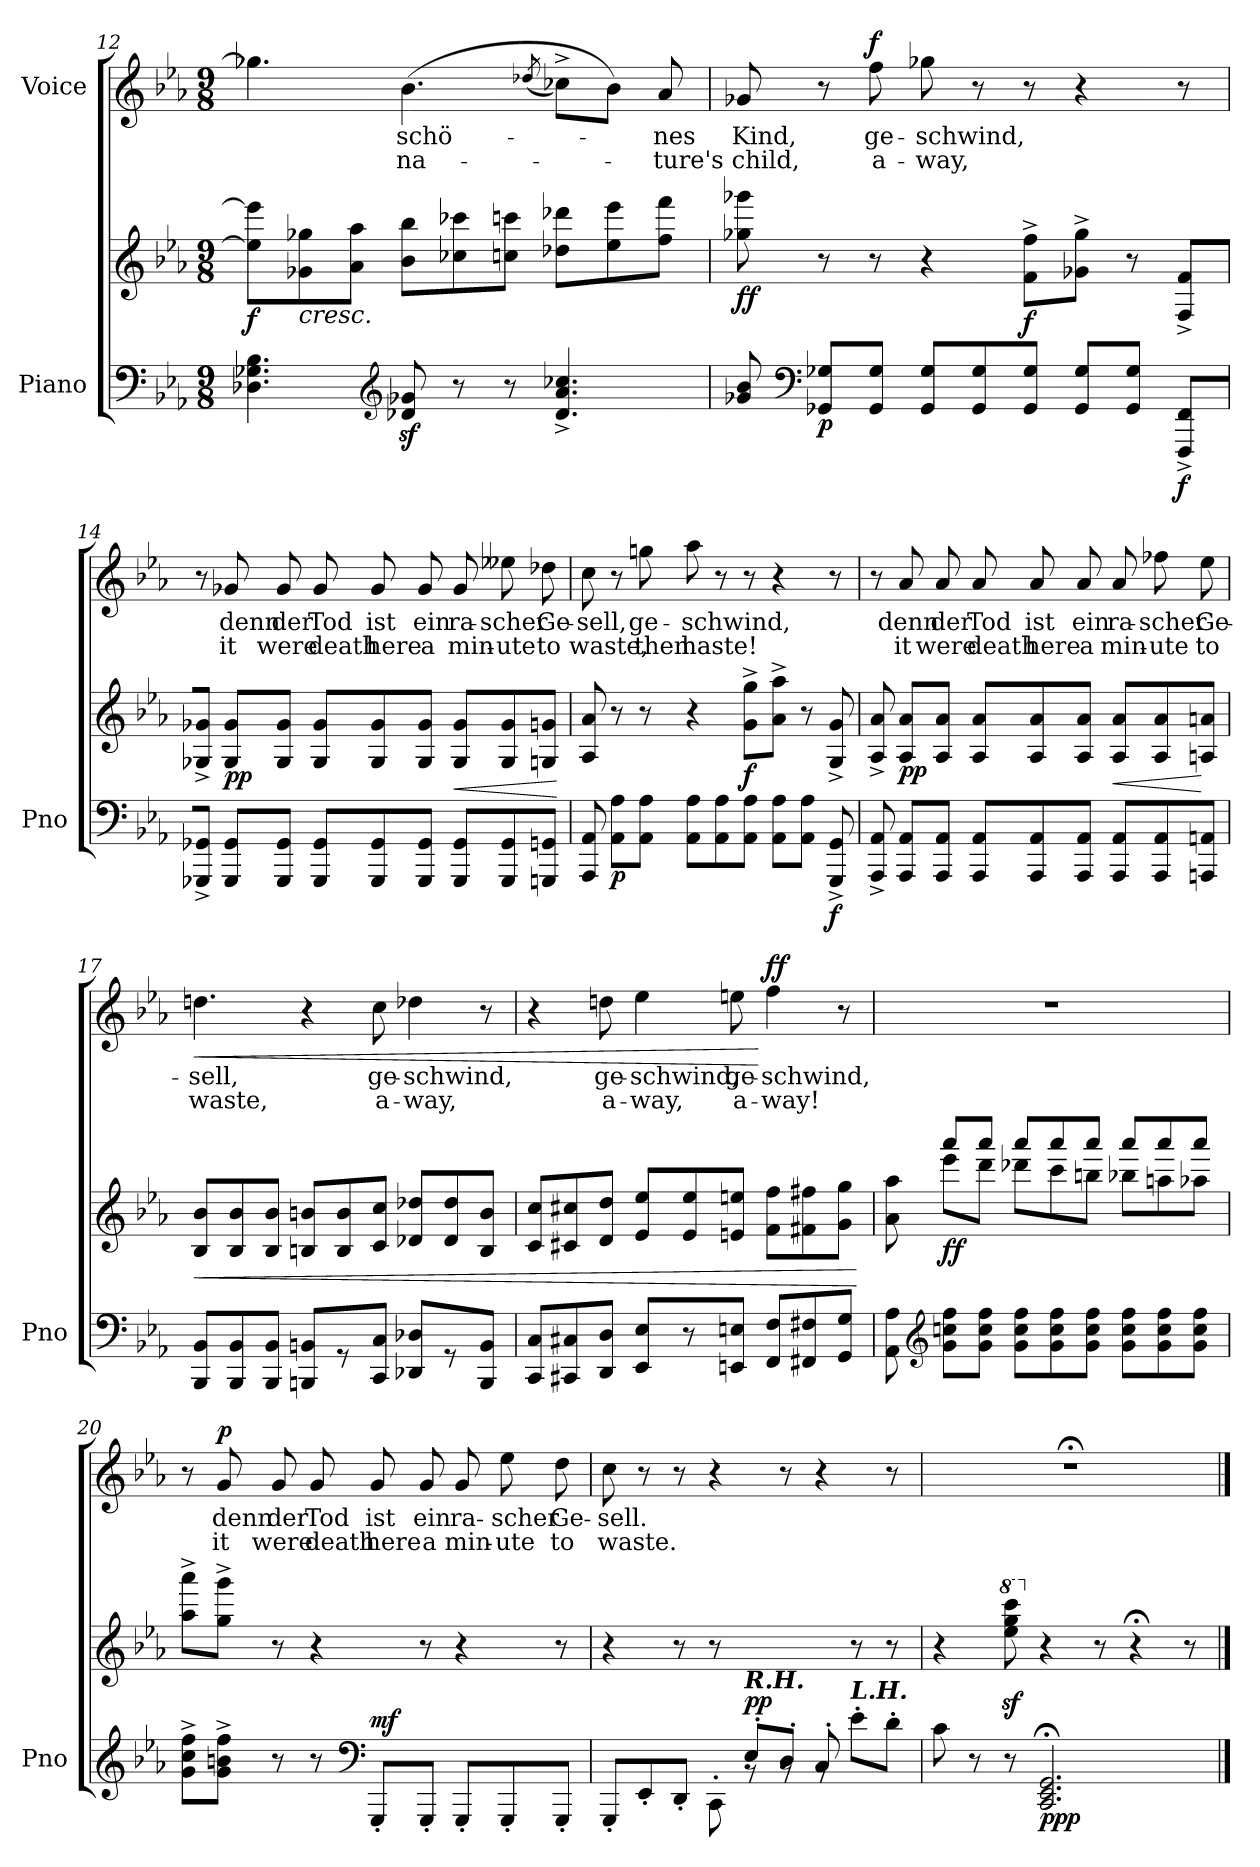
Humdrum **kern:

**kern	**kern	**dynam	**kern	**text	**text	**dynam
*part2	*part2	*part2	*part1	*part1	*part1	*part1
*staff3	*staff2	*staff2/3	*staff1	*staff1	*staff1	*staff1
*I"Piano	*	*	*I"Voice	*	*	*
*I'Pno	*	*	*	*	*	*
!!LO:PB:g=z
*clefF4	*clefG2	*	*clefG2	*	*	*
*k[b-e-a-]	*k[b-e-a-]	*	*k[b-e-a-]	*	*	*
*M9/8	*M9/8	*	*M9/8	*	*	*
=12	=12	=12	=12	=12	=12	=12
!	!	!LO:DY:b	!	!	!	!
4.D-X\ 4.G-X\ 4.B-\	8ee-\] 8eee-\]L	f	4.gg-X\]	.	.	.
!	!	!LO:HP:b	!	!	!	!
.	8g-X\ 8gg-X\	<	.	.	.	.
.	8a-\ 8aa-\J	.	.	.	.	.
*clefG2	*	*	*	*	*	*
!	!	!	!	!LO:LY:b	!LO:LY:b	!
8d-X/z< 8g-X/z<	8b-\ 8bb-\L	.	(4.b-\	-schö-	na-	.
8r	8cc-X\ 8ccc-X\	.	.	.	.	.
8r	8ccn\ 8cccn\J	.	.	.	.	.
.	.	.	(8qdd-X/	.	.	.
4.d-/^ 4.a-/^ 4.cc-X/^	8dd-X\ 8ddd-X\L	.	8cc-X^\L)	.	.	.
.	8ee-\ 8eee-\	.	8b-\J)	.	.	.
!	!	!	!	!LO:LY:b	!LO:LY:b	!
.	8ff\ 8fff\J	.	8a-/	-nes	-ture's	.
=13	=13	=13	=13	=13	=13	=13
!	!	!LO:DY:b	!	!LO:LY:b	!LO:LY:b	!
8g-X/ 8b-/	8gg-X\ 8ggg-X\	ff	8g-X/	Kind,	child,	.
*clefF4	*	*	*	*	*	*
!	!	!LO:DY:n=1:b=2	!	!	!	!
8GG-X/ 8G-X/L	8r	[ p	8r	.	.	.
!	!	!	!	!LO:LY:b	!LO:LY:b	!LO:DY:a
8GG-/ 8G-/J	8r	.	8ff\	ge-	a-	f
!	!	!	!	!LO:LY:b	!LO:LY:b	!
8GG-/ 8G-/L	4r	.	8gg-X\	-schwind,	-way,	.
8GG-/ 8G-/	.	.	8r	.	.	.
!	!	!LO:DY:n=2:b	!	!	!	!
8GG-/ 8G-/J	8f\^ 8ff\^L	f	8r	.	.	.
8GG-/ 8G-/L	8g-X\^ 8gg-\^J	.	4r	.	.	.
8GG-/ 8G-/J	8r	.	.	.	.	.
!	!	!LO:DY:n=3:b=2	!	!	!	!
8FFF/^ 8FF/^L	8F/^ 8f/^L	f	8r	.	.	.
=14	=14	=14	=14	=14	=14	=14
8GGG-X/^ 8GG-X/^J	8G-X/^ 8g-X/^J	.	8r	.	.	.
!	!	!LO:DY:b	!	!LO:LY:b	!LO:LY:b	!
8GGG-/ 8GG-/L	8G-/ 8g-/L	pp	8g-X/	denn	it	.
!	!	!	!	!LO:LY:b	!LO:LY:b	!
8GGG-/ 8GG-/J	8G-/ 8g-/J	.	8g-/	der	were	.
!	!	!	!	!LO:LY:b	!LO:LY:b	!
8GGG-/ 8GG-/L	8G-/ 8g-/L	.	8g-/	Tod	death	.
!	!	!	!	!LO:LY:b	!LO:LY:b	!
8GGG-/ 8GG-/	8G-/ 8g-/	.	8g-/	ist	here	.
!	!	!	!	!LO:LY:b	!LO:LY:b	!
8GGG-/ 8GG-/J	8G-/ 8g-/J	.	8g-/	ein	a	.
!	!	!LO:HP:b	!	!LO:LY:b	!LO:LY:b	!
8GGG-/ 8GG-/L	8G-/ 8g-/L	<	8g-/	ra-	min-	.
!	!	!	!	!LO:LY:b	!LO:LY:b	!
8GGG-/ 8GG-/	8G-/ 8g-/	.	8ee--X\	-scher	-ute	.
!	!	!	!	!LO:LY:b	!LO:LY:b	!
8GGGn/ 8GGn/J	8Gn/ 8gn/J	.	8dd-X\	Ge-	to	.
.	.	[	.	.	.	.
!!LO:LB:g=z
=15	=15	=15	=15	=15	=15	=15
!	!	!	!	!LO:LY:b	!LO:LY:b	!
8AAA-/ 8AA-/	8A-/ 8a-/	.	8cc\	-sell,	waste,	.
!	!	!LO:DY:b=2	!	!	!	!
8AA-\ 8A-\L	8r	p	8r	.	.	.
!	!	!	!	!LO:LY:b	!LO:LY:b	!
8AA-\ 8A-\J	8r	.	8ggn\	ge-	then	.
!	!	!	!	!LO:LY:b	!LO:LY:b	!
8AA-\ 8A-\L	4r	.	8aa-\	-schwind,	haste!	.
8AA-\ 8A-\	.	.	8r	.	.	.
!	!	!LO:DY:b	!	!	!	!
8AA-\ 8A-\J	8g\^ 8gg\^L	f	8r	.	.	.
8AA-\ 8A-\L	8a-\^ 8aa-\^J	.	4r	.	.	.
8AA-\ 8A-\J	8r	.	.	.	.	.
!	!	!LO:DY:b=2	!	!	!	!
8GGG/^ 8GG/^	8G/^ 8g/^	f	8r	.	.	.
=16	=16	=16	=16	=16	=16	=16
8AAA-/^ 8AA-/^	8A-/^ 8a-/^	.	8r	.	.	.
!	!	!LO:DY:b	!	!LO:LY:b	!LO:LY:b	!
8AAA-/ 8AA-/L	8A-/ 8a-/L	pp	8a-/	denn	it	.
!	!	!	!	!LO:LY:b	!LO:LY:b	!
8AAA-/ 8AA-/J	8A-/ 8a-/J	.	8a-/	der	were	.
!	!	!	!	!LO:LY:b	!LO:LY:b	!
8AAA-/ 8AA-/L	8A-/ 8a-/L	.	8a-/	Tod	death	.
!	!	!	!	!LO:LY:b	!LO:LY:b	!
8AAA-/ 8AA-/	8A-/ 8a-/	.	8a-/	ist	here	.
!	!	!	!	!LO:LY:b	!LO:LY:b	!
8AAA-/ 8AA-/J	8A-/ 8a-/J	.	8a-/	ein	a	.
!	!	!LO:HP:b	!	!LO:LY:b	!LO:LY:b	!
8AAA-/ 8AA-/L	8A-/ 8a-/L	<	8a-/	ra-	min-	.
!	!	!	!	!LO:LY:b	!LO:LY:b	!
8AAA-/ 8AA-/	8A-/ 8a-/	.	8ff-X\	-scher	-ute	.
!	!	!	!	!LO:LY:b	!LO:LY:b	!
8AAAn/ 8AAn/J	8An/ 8an/J	[	8ee-\	Ge-	to	.
!!LO:LB:g=z
=17	=17	=17	=17	=17	=17	=17
!	!	!LO:HP:b	!	!LO:LY:b	!LO:LY:b	!LO:HP:b
8BBB-/ 8BB-/L	8B-/ 8b-/L	<	4.ddn\	-sell,	waste,	<
8BBB-/ 8BB-/	8B-/ 8b-/	.	.	.	.	.
8BBB-/ 8BB-/J	8B-/ 8b-/J	.	.	.	.	.
8BBBn/ 8BBn/L	8Bn/ 8bn/L	.	4r	.	.	.
8r	8B/ 8b/	.	.	.	.	.
!	!	!	!	!LO:LY:b	!LO:LY:b	!
8CC/ 8C/J	8c/ 8cc/J	.	8cc\	ge-	a-	.
!	!	!	!	!LO:LY:b	!LO:LY:b	!
8DD-X/ 8D-X/L	8d-X/ 8dd-X/L	.	4dd-X\	-schwind,	-way,	.
8r	8d-/ 8dd-/	.	.	.	.	.
8BBB/ 8BB/J	8B/ 8b/J	.	8r	.	.	.
=18	=18	=18	=18	=18	=18	=18
8CC/ 8C/L	8c/ 8cc/L	.	4r	.	.	.
8CC#X/ 8C#X/	8c#X/ 8cc#X/	.	.	.	.	.
!	!	!	!	!LO:LY:b	!LO:LY:b	!
8DD/ 8D/J	8d/ 8dd/J	.	8ddn\	ge-	a-	.
!	!	!	!	!LO:LY:b	!LO:LY:b	!
8EE-/ 8E-/L	8e-/ 8ee-/L	.	4ee-\	-schwind,	-way,	.
8r	8e-/ 8ee-/	.	.	.	.	.
!	!	!	!	!LO:LY:b	!LO:LY:b	!
8EEn/ 8En/J	8en/ 8een/J	.	8een\	ge-	a-	.
!	!	!	!	!LO:LY:b	!LO:LY:b	!LO:DY:n=1:a
8FF/ 8F/L	8f\ 8ff\L	.	4ff\	-schwind,	-way!	[ ff
8FF#X/ 8F#X/	8f#X\ 8ff#X\	.	.	.	.	.
8GG/ 8G/J	8g\ 8gg\J	.	8r	.	.	.
.	.	[	.	.	.	.
=19	=19	=19	=19	=19	=19	=19
*	*^	*	*	*	*	*
8AA-\ 8A-\	8raayy	8a-\ 8aa-\	.	8%9r	.	.	.
*clefG2	*	*	*	*	*	*	*
!	!	!	!LO:DY:b	!	!	!	!
8g\ 8ccn\ 8ff\L	8aaa-/L	8eee-\L	ff	.	.	.	.
8g\ 8cc\ 8ff\J	8aaa-/J	8ddd\J	.	.	.	.	.
8g\ 8cc\ 8ff\L	8aaa-/L	8ddd-X\L	.	.	.	.	.
8g\ 8cc\ 8ff\	8aaa-/	8ccc\	.	.	.	.	.
8g\ 8cc\ 8ff\J	8aaa-/J	8bbn\J	.	.	.	.	.
8g\ 8cc\ 8ff\L	8aaa-/L	8bb-X\L	.	.	.	.	.
8g\ 8cc\ 8ff\	8aaa-/	8aan\	.	.	.	.	.
8g\ 8cc\ 8ff\J	8aaa-/J	8aa-X\J	.	.	.	.	.
*	*v	*v	*	*	*	*	*
!!LO:LB:g=z
=20	=20	=20	=20	=20	=20	=20
8g\^ 8cc\^ 8ff\^L	8aa-\^ 8aaa-\^L	.	8r	.	.	.
!	!	!	!	!LO:LY:b	!LO:LY:b	!LO:DY:a
8g\^ 8bn\^ 8ff\^J	8gg\^ 8ggg\^J	.	8g/	denn	it	p
!	!	!	!	!LO:LY:b	!LO:LY:b	!
8r	8r	.	8g/	der	were	.
!	!	!	!	!LO:LY:b	!LO:LY:b	!
8r	4r	.	8g/	Tod	death	.
*clefF4	*	*	*	*	*	*
!	!	!LO:DY:a=2	!	!LO:LY:b	!LO:LY:b	!
8GGG'/L	.	mf	8g/	ist	here	.
!	!	!	!	!LO:LY:b	!LO:LY:b	!
8GGG'/J	8r	.	8g/	ein	a	.
!	!	!	!	!LO:LY:b	!LO:LY:b	!
8GGG'/L	4r	.	8g/	ra-	min-	.
!	!	!	!	!LO:LY:b	!LO:LY:b	!
8GGG'/	.	.	8ee-\	-scher	-ute	.
!	!	!	!	!LO:LY:b	!LO:LY:b	!
8GGG'/J	8r	.	8dd\	Ge-	to	.
=21	=21	=21	=21	=21	=21	=21
*^	*	*	*	*	*	*
!	!	!	!	!	!LO:LY:b	!LO:LY:b	!
8GGG'/L	4.ryy	4r	.	8cc\	-sell.	waste.	.
8EE-'/	.	.	.	8r	.	.	.
8DD'/J	.	8r	.	8r	.	.	.
8CC'\	8ryy	8r	.	4r	.	.	.
!LO:TX:a:Bi:t=R.H.	!	!	!	!	!	!	!
!	!	!	!LO:DY:a=2	!	!	!	!
8E-'/L	8rBB	8ryy	pp	.	.	.	.
8D'/J	8rBB	8ryy	.	8r	.	.	.
8C'/	8rBB	8ryy	.	4r	.	.	.
!LO:TX:a:Bi:t=L.H.	!	!	!	!	!	!	!
8e-'\L	4rBByy	8r	.	.	.	.	.
8d'\J	.	8r	.	8r	.	.	.
*v	*v	*	*	*	*	*	*
=22	=22	=22	=22	=22	=22	=22
8c\	4r	.	8%9r;<	.	.	.
8r	.	.	.	.	.	.
*	*8va	*	*	*	*	*
8r	8eee-\z< 8ggg\z< 8cccc\z<	.	.	.	.	.
*	*X8va	*	*	*	*	*
!	!	!LO:DY:b=2	!	!	!	!
2.CC/;< 2.EE-/;< 2.GG/;<	4r	ppp	.	.	.	.
.	8r	.	.	.	.	.
.	4r;<	.	.	.	.	.
.	8r	.	.	.	.	.
==	==	==	==	==	==	==
*-	*-	*-	*-	*-	*-	*-
